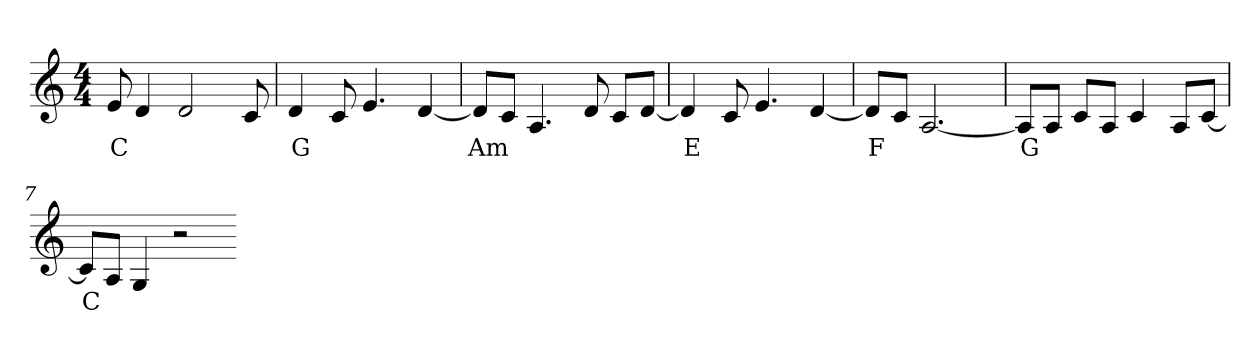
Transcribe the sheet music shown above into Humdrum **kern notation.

**kern	**text
*part1	*part1
*staff1	*staff1
*clefG2	*
*k[]	*
*M4/4	*
=1	=1
8e	C
4d	.
2d	.
8c	.
=2	=2
4d	G
8c	.
4.e	.
[4d	.
=3	=3
8d/L]	Am
8c/J	.
4.A	.
8d	.
8c/L	.
[8d/J	.
=4	=4
4d]	E
8c	.
4.e	.
[4d	.
=5	=5
8d/L]	F
8c/J	.
[2.A	.
=6	=6
8A/L]	G
8A/J	.
8c/L	.
8A/J	.
4c	.
8A/L	.
[8c/J	.
=7	=7
8c/L]	C
8A/J	.
4G	.
2r	.
=-	=-
*-	*-
